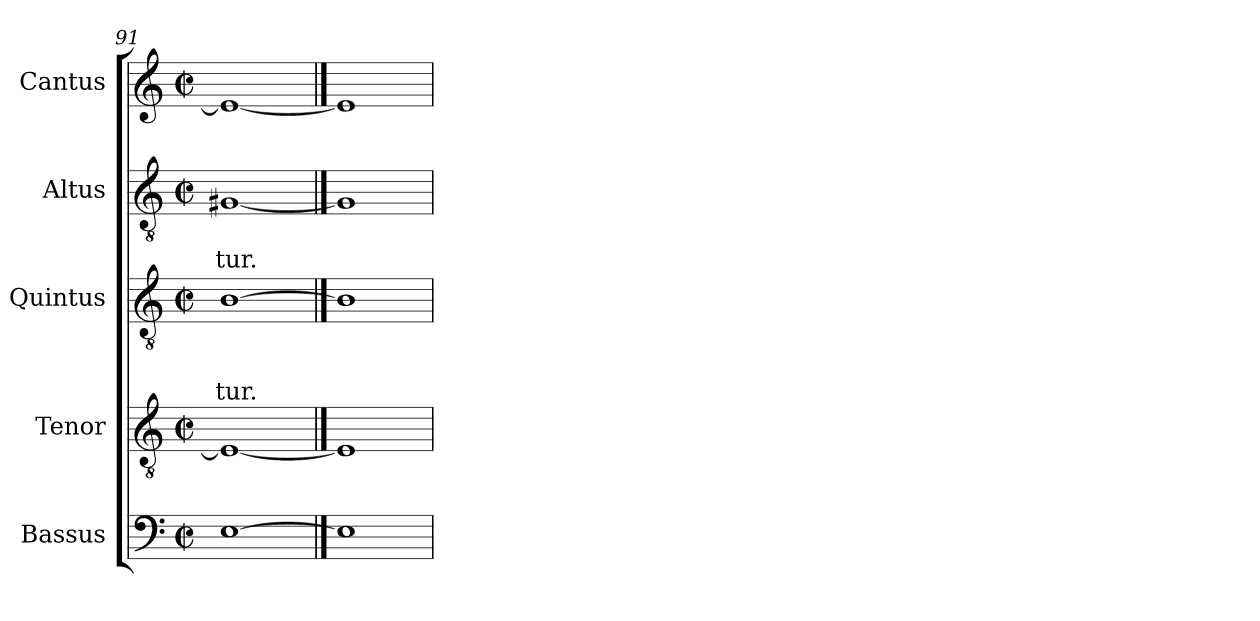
**kern	**text	**kern	**text	**kern	**text	**text	**text	**kern	**text	**text	**kern	**text
*part5	*part5	*part4	*part4	*part3	*part3	*part3	*part3	*part2	*part2	*part2	*part1	*part1
*staff5	*staff5	*staff4	*staff4	*staff3	*staff3	*staff3	*staff3	*staff2	*staff2	*staff2	*staff1	*staff1
*I"Bassus	*	*I"Tenor	*	*I"Quintus	*	*	*	*I"Altus	*	*	*I"Cantus	*
*clefF4	*	*clefGv2	*	*clefGv2	*	*	*	*clefGv2	*	*	*clefG2	*
*k[]	*	*k[]	*	*k[]	*	*	*	*k[]	*	*	*k[]	*
*C:	*	*C:	*	*C:	*	*	*	*C:	*	*	*C:	*
*M2/2	*	*M2/2	*	*M2/2	*	*	*	*M2/2	*	*	*M2/2	*
*met(c|)	*	*met(c|)	*	*met(c|)	*	*	*	*met(c|)	*	*	*met(c|)	*
=91	=91	=91	=91	=91	=91	=91	=91	=91	=91	=91	=91	=91
!	!	!	!	!	!	!	!LO:LY:b	!	!	!LO:LY:b	!	!
[1E	.	1E_	.	[1B	.	.	tur.	[1G#X	.	tur.	1e_	.
==92	==92	==92	==92	==92	==92	==92	==92	==92	==92	==92	==92	==92
1E]	.	1E]	.	1B]	.	.	.	1G#]	.	.	1e]	.
=	=	=	=	=	=	=	=	=	=	=	=	=
*-	*-	*-	*-	*-	*-	*-	*-	*-	*-	*-	*-	*-
